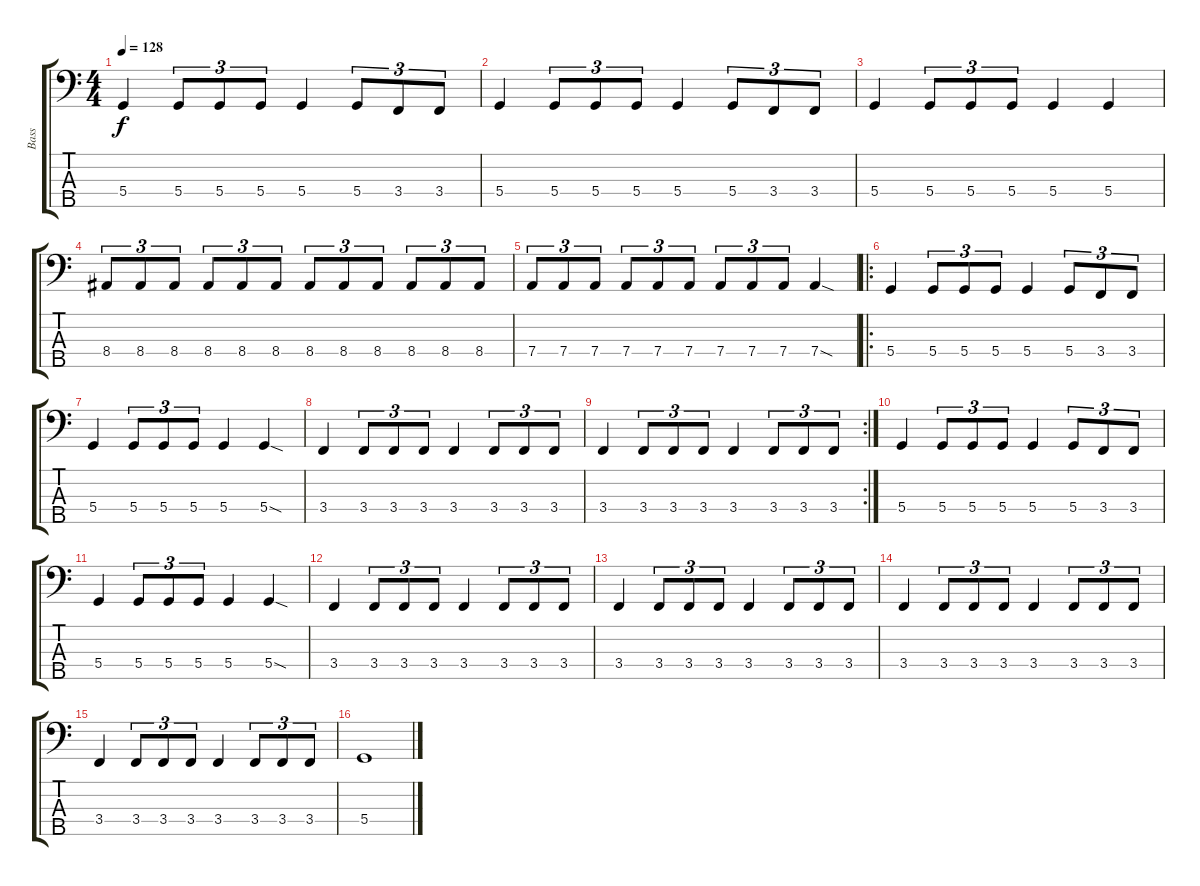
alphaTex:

\track ("Bass" "Bass") {instrument electricbasspick}
\staff {score tabs}
\tuning (F2 C2 G1 D1 A0) {hide}
\ts (4 4)
\tempo 128
\clef f4
\ks c
5.4.4{dy f} 5.4.8{tu (3 2)} 5.4.8{tu (3 2)} 5.4.8{tu (3 2)} 5.4.4 5.4.8{tu (3 2)} 3.4.8{tu (3 2)} 3.4.8{tu (3 2)} |
5.4.4 5.4.8{tu (3 2)} 5.4.8{tu (3 2)} 5.4.8{tu (3 2)} 5.4.4 5.4.8{tu (3 2)} 3.4.8{tu (3 2)} 3.4.8{tu (3 2)} |
5.4.4 5.4.8{tu (3 2)} 5.4.8{tu (3 2)} 5.4.8{tu (3 2)} 5.4.4 5.4.4 |
8.4.8{tu (3 2)} 8.4.8{tu (3 2)} 8.4.8{tu (3 2)} 8.4.8{tu (3 2)} 8.4.8{tu (3 2)} 8.4.8{tu (3 2)} 8.4.8{tu (3 2)} 8.4.8{tu (3 2)} 8.4.8{tu (3 2)} 8.4.8{tu (3 2)} 8.4.8{tu (3 2)} 8.4.8{tu (3 2)} |
7.4.8{tu (3 2)} 7.4.8{tu (3 2)} 7.4.8{tu (3 2)} 7.4.8{tu (3 2)} 7.4.8{tu (3 2)} 7.4.8{tu (3 2)} 7.4.8{tu (3 2)} 7.4.8{tu (3 2)} 7.4.8{tu (3 2)} 7.4{sod}.4 |
\ro
5.4.4 5.4.8{tu (3 2)} 5.4.8{tu (3 2)} 5.4.8{tu (3 2)} 5.4.4 5.4.8{tu (3 2)} 3.4.8{tu (3 2)} 3.4.8{tu (3 2)} |
5.4.4 5.4.8{tu (3 2)} 5.4.8{tu (3 2)} 5.4.8{tu (3 2)} 5.4.4 5.4{sod}.4 |
3.4.4 3.4.8{tu (3 2)} 3.4.8{tu (3 2)} 3.4.8{tu (3 2)} 3.4.4 3.4.8{tu (3 2)} 3.4.8{tu (3 2)} 3.4.8{tu (3 2)} |
\rc 2
3.4.4 3.4.8{tu (3 2)} 3.4.8{tu (3 2)} 3.4.8{tu (3 2)} 3.4.4 3.4.8{tu (3 2)} 3.4.8{tu (3 2)} 3.4.8{tu (3 2)} |
5.4.4 5.4.8{tu (3 2)} 5.4.8{tu (3 2)} 5.4.8{tu (3 2)} 5.4.4 5.4.8{tu (3 2)} 3.4.8{tu (3 2)} 3.4.8{tu (3 2)} |
5.4.4 5.4.8{tu (3 2)} 5.4.8{tu (3 2)} 5.4.8{tu (3 2)} 5.4.4 5.4{sod}.4 |
3.4.4 3.4.8{tu (3 2)} 3.4.8{tu (3 2)} 3.4.8{tu (3 2)} 3.4.4 3.4.8{tu (3 2)} 3.4.8{tu (3 2)} 3.4.8{tu (3 2)} |
3.4.4 3.4.8{tu (3 2)} 3.4.8{tu (3 2)} 3.4.8{tu (3 2)} 3.4.4 3.4.8{tu (3 2)} 3.4.8{tu (3 2)} 3.4.8{tu (3 2)} |
3.4.4 3.4.8{tu (3 2)} 3.4.8{tu (3 2)} 3.4.8{tu (3 2)} 3.4.4 3.4.8{tu (3 2)} 3.4.8{tu (3 2)} 3.4.8{tu (3 2)} |
3.4.4 3.4.8{tu (3 2)} 3.4.8{tu (3 2)} 3.4.8{tu (3 2)} 3.4.4 3.4.8{tu (3 2)} 3.4.8{tu (3 2)} 3.4.8{tu (3 2)} |
5.4.1
